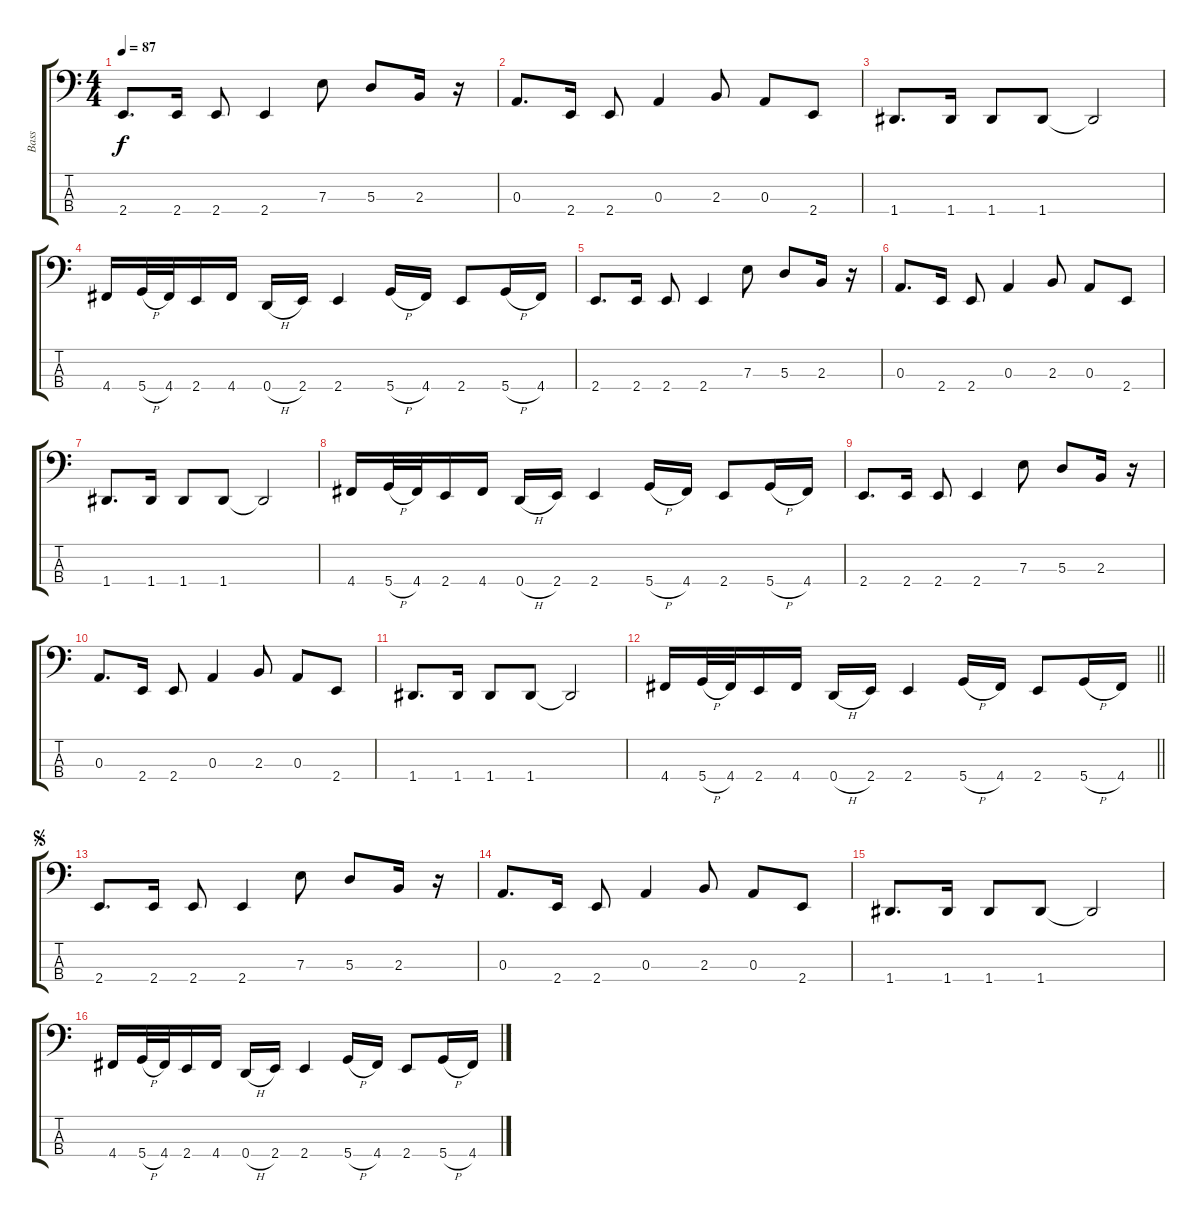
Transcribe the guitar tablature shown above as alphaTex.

\track ("Bass" "Bass") {instrument electricbassfinger}
\staff {score tabs}
\tuning (G2 D2 A1 D1) {hide}
\ts (4 4)
\tempo 87
\clef f4
\ks c
2.4.8{d dy f volume 0 instrument electricbassfinger} 2.4.16{volume 6} 2.4.8 2.4.4 7.3.8 5.3.8 2.3.16 r.16 |
0.3.8{d} 2.4.16 2.4.8 0.3.4 2.3.8 0.3.8 2.4.8 |
1.4.8{d volume 10} 1.4.16 1.4.8 1.4.8 1.4{t}.2 |
4.4.16 5.4{h}.32 4.4.32 2.4.16 4.4.16 0.4{h}.16 2.4.16 2.4.4 5.4{h}.16 4.4.16 2.4.8 5.4{h}.16 4.4.16 |
2.4.8{d volume 16} 2.4.16 2.4.8 2.4.4 7.3.8 5.3.8 2.3.16 r.16 |
0.3.8{d} 2.4.16 2.4.8 0.3.4 2.3.8 0.3.8 2.4.8 |
1.4.8{d} 1.4.16 1.4.8 1.4.8 1.4{t}.2 |
4.4.16 5.4{h}.32 4.4.32 2.4.16 4.4.16 0.4{h}.16 2.4.16 2.4.4 5.4{h}.16 4.4.16 2.4.8 5.4{h}.16 4.4.16 |
2.4.8{d} 2.4.16 2.4.8 2.4.4 7.3.8 5.3.8 2.3.16 r.16 |
0.3.8{d} 2.4.16 2.4.8 0.3.4 2.3.8 0.3.8 2.4.8 |
1.4.8{d} 1.4.16 1.4.8 1.4.8 1.4{t}.2 |
\barLineRight lightlight
4.4.16 5.4{h}.32 4.4.32 2.4.16 4.4.16 0.4{h}.16 2.4.16 2.4.4 5.4{h}.16 4.4.16 2.4.8 5.4{h}.16 4.4.16 |
\jump segno
2.4.8{d} 2.4.16 2.4.8 2.4.4 7.3.8 5.3.8 2.3.16 r.16 |
0.3.8{d} 2.4.16 2.4.8 0.3.4 2.3.8 0.3.8 2.4.8 |
1.4.8{d} 1.4.16 1.4.8 1.4.8 1.4{t}.2 |
4.4.16 5.4{h}.32 4.4.32 2.4.16 4.4.16 0.4{h}.16 2.4.16 2.4.4 5.4{h}.16 4.4.16 2.4.8 5.4{h}.16 4.4.16
